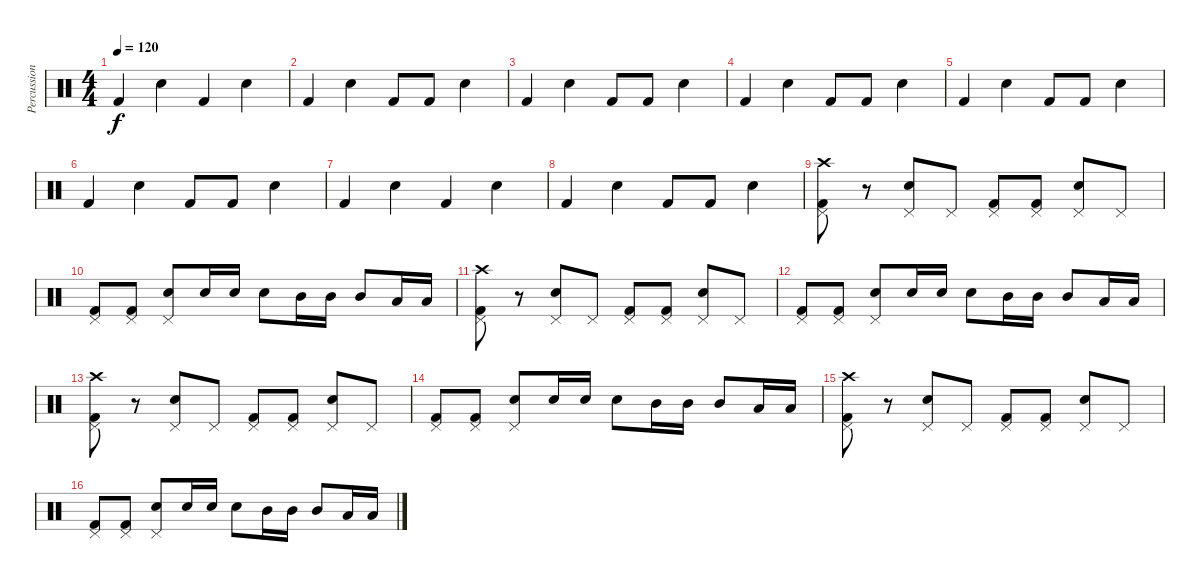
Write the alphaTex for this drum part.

\track ("Percussions" "Percussion") {instrument percussion}
\staff {score}
\articulation defaults
\ts (4 4)
\tempo 120
\clef neutral
\ks c "Kick (hit) 2".4{dy f} "Snare (hit) 2".4 "Kick (hit) 2".4 "Snare (hit) 2".4
|
"Kick (hit) 2".4 "Snare (hit) 2".4 "Kick (hit) 2".8 "Kick (hit) 2".8 "Snare (hit) 2".4 |
"Kick (hit) 2".4 "Snare (hit) 2".4 "Kick (hit) 2".8 "Kick (hit) 2".8 "Snare (hit) 2".4 |
"Kick (hit) 2".4 "Snare (hit) 2".4 "Kick (hit) 2".8 "Kick (hit) 2".8 "Snare (hit) 2".4 |
"Kick (hit) 2".4 "Snare (hit) 2".4 "Kick (hit) 2".8 "Kick (hit) 2".8 "Snare (hit) 2".4 |
"Kick (hit) 2".4 "Snare (hit) 2".4 "Kick (hit) 2".8 "Kick (hit) 2".8 "Snare (hit) 2".4 |
"Kick (hit) 2".4 "Snare (hit) 2".4 "Kick (hit) 2".4 "Snare (hit) 2".4 |
"Kick (hit) 2".4 "Snare (hit) 2".4 "Kick (hit) 2".8 "Kick (hit) 2".8 "Snare (hit) 2".4 |
("Kick (hit) 2" "Pedal Hi-Hat (hit)" "Crash high (hit)").8 r.8 ("Snare (hit) 2" "Pedal Hi-Hat (hit)").8 "Pedal Hi-Hat (hit)".8 ("Kick (hit) 2" "Pedal Hi-Hat (hit)").8 ("Kick (hit) 2" "Pedal Hi-Hat (hit)").8 ("Snare (hit) 2" "Pedal Hi-Hat (hit)").8 "Pedal Hi-Hat (hit)".8 |
("Kick (hit) 2" "Pedal Hi-Hat (hit)").8 ("Kick (hit) 2" "Pedal Hi-Hat (hit)").8 ("Snare (hit) 2" "Pedal Hi-Hat (hit)").8 "Snare (hit) 2".16 "Snare (hit) 2".16 "Snare (hit) 2".8 "Mid Tom (hit)".16 "Mid Tom (hit)".16 "Mid Tom (hit)".8 "Low Tom (hit)".16 "Low Tom (hit)".16 |
("Kick (hit) 2" "Pedal Hi-Hat (hit)" "Crash high (hit)").8 r.8 ("Snare (hit) 2" "Pedal Hi-Hat (hit)").8 "Pedal Hi-Hat (hit)".8 ("Kick (hit) 2" "Pedal Hi-Hat (hit)").8 ("Kick (hit) 2" "Pedal Hi-Hat (hit)").8 ("Snare (hit) 2" "Pedal Hi-Hat (hit)").8 "Pedal Hi-Hat (hit)".8 |
("Kick (hit) 2" "Pedal Hi-Hat (hit)").8 ("Kick (hit) 2" "Pedal Hi-Hat (hit)").8 ("Snare (hit) 2" "Pedal Hi-Hat (hit)").8 "Snare (hit) 2".16 "Snare (hit) 2".16 "Snare (hit) 2".8 "Mid Tom (hit)".16 "Mid Tom (hit)".16 "Mid Tom (hit)".8 "Low Tom (hit)".16 "Low Tom (hit)".16 |
("Kick (hit) 2" "Pedal Hi-Hat (hit)" "Crash high (hit)").8 r.8 ("Snare (hit) 2" "Pedal Hi-Hat (hit)").8 "Pedal Hi-Hat (hit)".8 ("Kick (hit) 2" "Pedal Hi-Hat (hit)").8 ("Kick (hit) 2" "Pedal Hi-Hat (hit)").8 ("Snare (hit) 2" "Pedal Hi-Hat (hit)").8 "Pedal Hi-Hat (hit)".8 |
("Kick (hit) 2" "Pedal Hi-Hat (hit)").8 ("Kick (hit) 2" "Pedal Hi-Hat (hit)").8 ("Snare (hit) 2" "Pedal Hi-Hat (hit)").8 "Snare (hit) 2".16 "Snare (hit) 2".16 "Snare (hit) 2".8 "Mid Tom (hit)".16 "Mid Tom (hit)".16 "Mid Tom (hit)".8 "Low Tom (hit)".16 "Low Tom (hit)".16 |
("Kick (hit) 2" "Pedal Hi-Hat (hit)" "Crash high (hit)").8 r.8 ("Snare (hit) 2" "Pedal Hi-Hat (hit)").8 "Pedal Hi-Hat (hit)".8 ("Kick (hit) 2" "Pedal Hi-Hat (hit)").8 ("Kick (hit) 2" "Pedal Hi-Hat (hit)").8 ("Snare (hit) 2" "Pedal Hi-Hat (hit)").8 "Pedal Hi-Hat (hit)".8 |
("Kick (hit) 2" "Pedal Hi-Hat (hit)").8 ("Kick (hit) 2" "Pedal Hi-Hat (hit)").8 ("Snare (hit) 2" "Pedal Hi-Hat (hit)").8 "Snare (hit) 2".16 "Snare (hit) 2".16 "Snare (hit) 2".8 "Mid Tom (hit)".16 "Mid Tom (hit)".16 "Mid Tom (hit)".8 "Low Tom (hit)".16 "Low Tom (hit)".16
